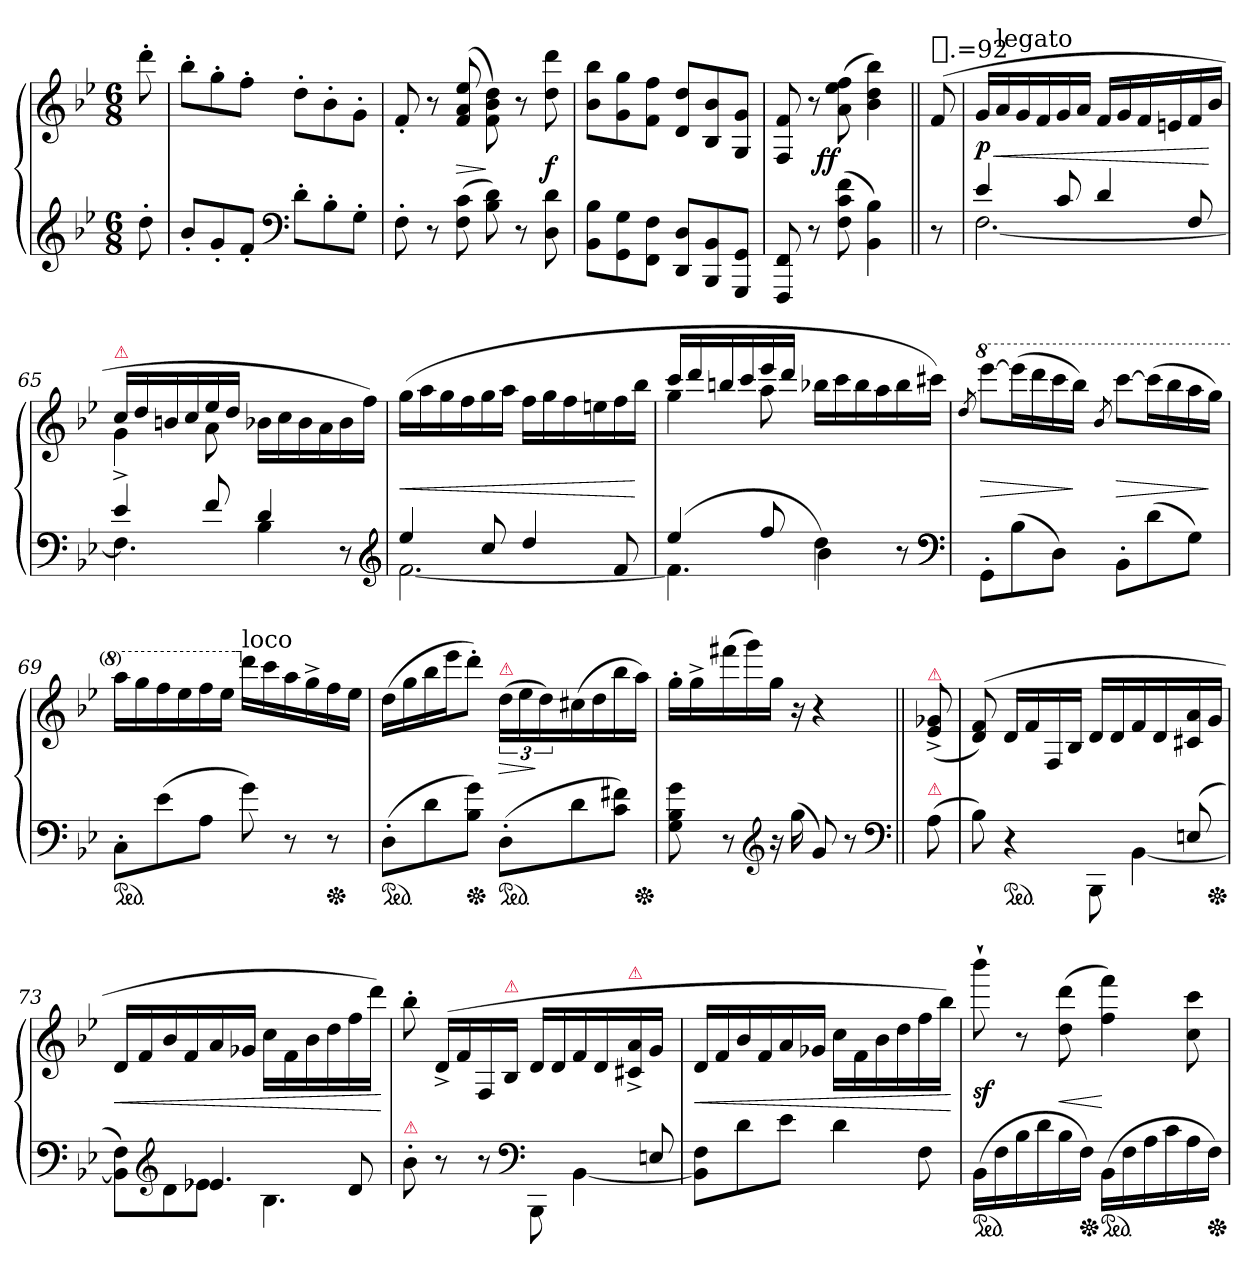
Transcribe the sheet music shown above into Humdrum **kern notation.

**kern	**kern	**dynam
*part1	*part1	*part1
*staff2	*staff1	*staff1/2
*clefG2	*clefG2	*
*k[b-e-]	*k[b-e-]	*
*B-:	*B-:	*
*M6/8	*M6/8	*
=	=	=
8dd'	8ddd'	.
=60	=60	=60
8b-'L	8bb-'L	.
8g'	8gg'	.
8f'J	8ff'J	.
*clefF4	*	*
8d'L	8dd'L	.
8B-'	8b-'	.
8G'J	8g'J	.
=61	=61	=61
8F'	8f'	.
8r	8r	.
(>8F 8c	(>8f 8a 8ee-	>
8B- 8d)	8f\ 8b-\ 8dd\)	]
8r	8r	.
8D 8d	8dd 8ddd	f
=62	=62	=62
8BB-\ 8B-\L	8b-\ 8bb-\L	.
8GG 8G	8g 8gg	.
8FF 8FJ	8f 8ffJ	.
8DD/ 8D/L	8d/ 8dd/L	.
8BBB- 8BB-	8B- 8b-	.
8GGG 8GGJ	8G 8gJ	.
=63	=63	=63
8FFF 8FF	8F 8f	.
8r	8r	.
!	!	!LO:DY:rj
(>8F 8c 8f	(>8a 8ee- 8ff	ff
4BB- 4B-)	4b- 4dd 4bb-)	.
=||	=||	=||
!	!LO:TX:a:t=[quarter].=92	!
8r	(>8f	.
=64	=64	=64
*^	*	*
4e-	[2.F	16gLL	< p
!	!	!LO:TX:a:t=legato	!
.	.	16a	.
.	.	16g	.
.	.	16f	.
8c	.	16g	.
.	.	16aJJ	.
4d	.	16fLL	.
.	.	16g	.
.	.	16f	.
.	.	16en	.
8F	.	16f	.
.	.	16b-JJ	[
=65	=65	=65	=65
*	*	*^	*
!	!	!LO:TX:a:color=crimson:t=⚠	!	!
4e-	4.F]	16ccLL	4g^<	.
.	.	16dd	.	.
.	.	16bn	.	.
.	.	16cc	.	.
8f	.	16ee-	8a	.
.	.	16ddJJ	.	.
4d	4B-	16b-X\LL	4.rcyy	.
.	.	16cc	.	.
.	.	16b-	.	.
.	.	16a	.	.
8r	8rAyy	16b-	.	.
.	.	16ffJJ)	.	.
*	*	*v	*v	*
*clefG2	*	*	*
=66	=66	=66	=66
4ee-	[2.f	(>16ggLL	<
.	.	16aa	.
.	.	16gg	.
.	.	16ff	.
8cc	.	16gg	.
.	.	16aaJJ	.
4dd	.	16ffLL	.
.	.	16gg	.
.	.	16ff	.
.	.	16een	.
8f	.	16ff	.
.	.	16bb-JJ	[
=67	=67	=67	=67
*	*	*^	*
(>4ee-	4.f]	16cccLL	4gg	.
.	.	16ddd	.	.
.	.	16bbn	.	.
.	.	16ccc	.	.
8ff	.	16eee-	8aa	.
.	.	16dddJJ	.	.
4dd\)	4b-	16bb-X\LL	4.rddyy	.
.	.	16ccc	.	.
.	.	16bb-	.	.
.	.	16aa	.	.
8r	8rgyy	16bb-	.	.
.	.	16ccc#XJJ)	.	.
*v	*v	*	*	*
*	*v	*v	*
*clefF4	*	*
=68	=68	=68
.	8qdd/	.
*	*8va	*
8GG'>L	[8eeee-L	>
(>8B-	(>16eeee-L]	.
.	16dddd	.
8DJ)	16cccc	.
.	16bbb-JJ)	]
.	8qbb-/	.
8BB-'>L	[8ccccL	>
(>8d	(>16ccccL]	.
.	16bbb-	.
8GJ)	16aaa	.
.	16gggJJ)	]
=69	=69	=69
*ped	*	*
8C'>L	16aaaLL	.
.	16ggg	.
(>8e-	16fff	.
.	16eee-	.
8AJ	16fff	.
.	16eee-JJ	.
*	*X8va	*
!	!LO:TX:a:t=loco	!
8g)	16dddLL	.
.	16ccc	.
8r	16aa	.
.	16gg^<	.
*Xped	*	*
8r	16ff	.
.	16ee-JJ	.
=70	=70	=70
*ped	*	*
(>8D'>L	(>16ddLL	.
.	16gg	.
8d	16bb-	.
.	16eee-J	.
*Xped	*	*
8B- 8gJ)	8ddd'>J)	.
!	!LO:TX:a:color=crimson:t=⚠	!
*ped	*	*
(>8D'>L	(>24ddLL	>
.	24ee-	.
.	24dd)	]
8d	(>16cc#X	.
.	16dd	.
8c 8f#XJ)	16bb-	.
*Xped	*	*
.	16aaJJ)	.
=71	=71	=71
8G 8B- 8g	16gg'>LL	.
.	16gg^<	.
8r	(>16fff#X	.
.	16ggg)	.
*clefG2	*	*
16r	16ggJJ	.
(>16gg	16r	.
8g)	4r	.
8r	.	.
*clefF4	*	*
=||	=||	=||
!	!LO:TX:a:color=crimson:t=⚠	!
!LO:TX:a:color=crimson:t=⚠	!	!
(>8A	(<8e-^ 8g-X^	.
=72	=72	=72
*^	*	*
8B-)	8ryy	(>8d 8f)	.
*ped	*	*	*
4.ryy	4r	16d\LL	.
.	.	16f\	.
.	.	16F/	.
.	.	16B-/JJ	.
.	8BBB-\	16dLL	.
.	.	16d	.
8rAyy	[4BB-	16f	.
.	.	16d	.
(>8En	.	16c#X 16a	.
*Xped	*	*	*
.	.	16gJJ	.
=73	=73	=73	=73
4rcyy	8BB-] 8FL)	16dLL	<
.	.	16f	.
*clefG2	*	*	*
.	8d	16b-	.
.	.	16f	.
4.e-X	8e-XJ	16a	.
.	.	16g-XJJ	.
.	4.B-	16ccLL	.
.	.	16f	.
.	.	16b-	.
.	.	16dd	.
8d	.	16ff	.
.	.	16dddJJ)	.
*v	*v	*	*
.	.	[
=74	=74	=74
*^	*	*
!LO:TX:a:color=crimson:t=⚠	!	!	!
8b-'>	2raayy	8bb-'>	.
8r	.	(>16d^\LL	.
.	.	16f\	.
8r	.	16F/	.
!	!	!LO:TX:a:color=crimson:t=⚠	!
.	.	16B-/JJ	.
*clefF4	*	*	*
8BBB-\	.	16dLL	.
.	.	16d	.
8rAyy	[4BB-\	16f	.
.	.	16d	.
!	!	!LO:TX:a:color=crimson:t=⚠	!
16ryy	.	16c#X^ 16a^	.
!LO:N:vis=8	!	!	!
16En/	.	16gJJ	.
*v	*v	*	*
=75	=75	=75
8BB-] 8FL	16dLL	<
.	16f	.
8d	16b-	.
.	16f	.
8e-J	16a	.
.	16g-XJJ	.
4d	16ccLL	.
.	16f	.
.	16b-	.
.	16dd	.
8F	16ff	.
.	16bb-JJ)	.
.	.	[
=76	=76	=76
*ped	*	*
(>16BB-LL	8bbb-`	sf
16F	.	.
16B-	8r	.
16d	.	.
16B-	(>8dd 8ddd	<
*Xped	*	*
16FJJ)	.	.
*ped	*	*
(>16BB-LL	4ff 4fff)	[
16F	.	.
16A	.	.
16c	.	.
16A	8cc 8ccc	.
*Xped	*	*
16FJJ)	.	.
=	=	=
*-	*-	*-
